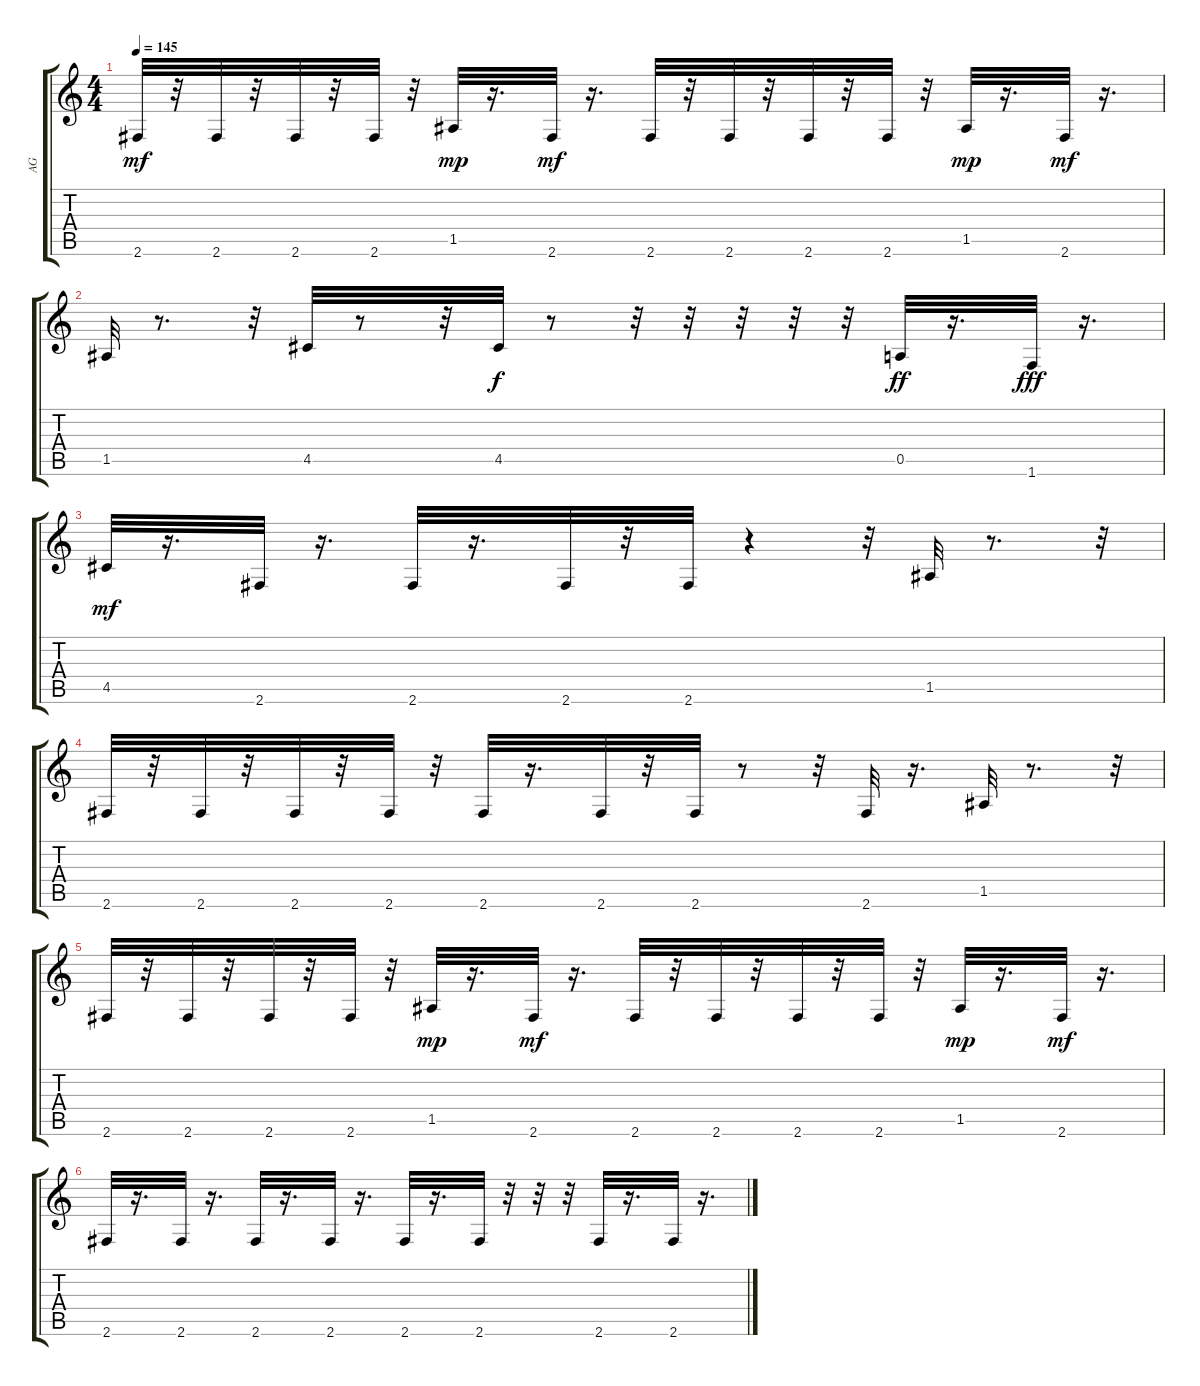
\track ("AG" "AG") {instrument acousticguitarsteel}
\staff {score tabs}
\tuning (E4 B3 G3 D3 A2 E2) {hide}
\ts (4 4)
\tempo 145
\clef g2
\ks c
2.6.32{dy mf} r.32 2.6.32 r.32 2.6.32 r.32 2.6.32 r.32 1.5.32{dy mp} r.16{d} 2.6.32{dy mf} r.16{d} 2.6.32 r.32 2.6.32 r.32 2.6.32 r.32 2.6.32 r.32 1.5.32{dy mp} r.16{d} 2.6.32{dy mf} r.16{d} |
1.5.32 r.8{d} r.32 4.5.32 r.8 r.32 4.5.32{dy f} r.8 r.32 r.32 r.32 r.32 r.32 0.5.32{dy ff} r.16{d} 1.6.32{dy fff} r.16{d} |
4.5.32{dy mf} r.16{d} 2.6.32 r.16{d} 2.6.32 r.16{d} 2.6.32 r.32 2.6.32 r.4 r.32 1.5.32 r.8{d} r.32 |
2.6.32 r.32 2.6.32 r.32 2.6.32 r.32 2.6.32 r.32 2.6.32 r.16{d} 2.6.32 r.32 2.6.32 r.8 r.32 2.6.32 r.16{d} 1.5.32 r.8{d} r.32 |
2.6.32 r.32 2.6.32 r.32 2.6.32 r.32 2.6.32 r.32 1.5.32{dy mp} r.16{d} 2.6.32{dy mf} r.16{d} 2.6.32 r.32 2.6.32 r.32 2.6.32 r.32 2.6.32 r.32 1.5.32{dy mp} r.16{d} 2.6.32{dy mf} r.16{d} |
2.6.32 r.16{d} 2.6.32 r.16{d} 2.6.32 r.16{d} 2.6.32 r.16{d} 2.6.32 r.16{d} 2.6.32 r.32 r.32 r.32 2.6.32 r.16{d} 2.6.32 r.16{d}
